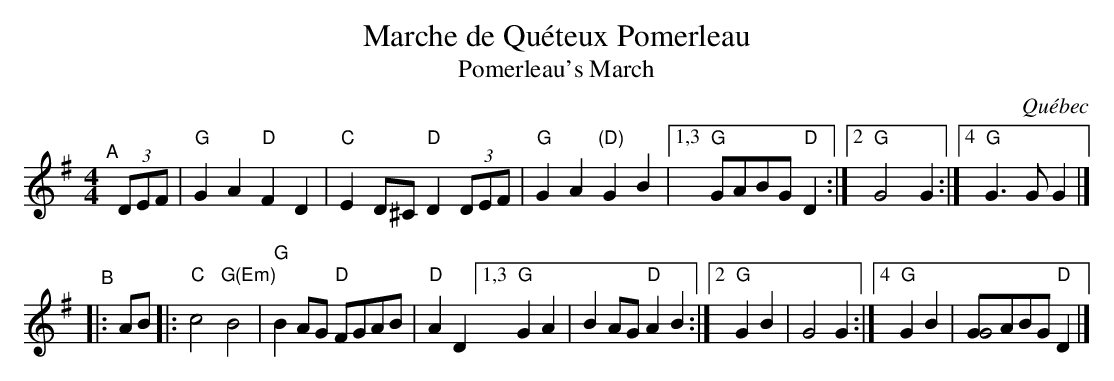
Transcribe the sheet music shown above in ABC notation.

X:1
T: Marche de Qu\'eteux Pomerleau
T: Pomerleau's March
M: 4/4
L: 1/8
O: Qu\'ebec
K: G
"^A"[|] (3DEF | "G"G2A2 "D"F2D2 |\
"C"E2D^C "D"D2(3DEF | "G"G2A2 "(D)"G2B2 |\
[1,3 "G"GABG "D"D2 :|\
[2 "G"G4 G2 :|[4 "G"G3G G2 |]
"^B"|: AB |:\
"C"c4 "G(Em)"B4 | "G"B2AG "D"FGAB | "D"A2D2 \
[1,3 "G"G2 A2 | B2AG "D"A2B2 :|\
[2 "G"G2 B2 | G4 G2 :|\
[4 "G"G2 B2 | [GG4]ABG "D"D2 |]
